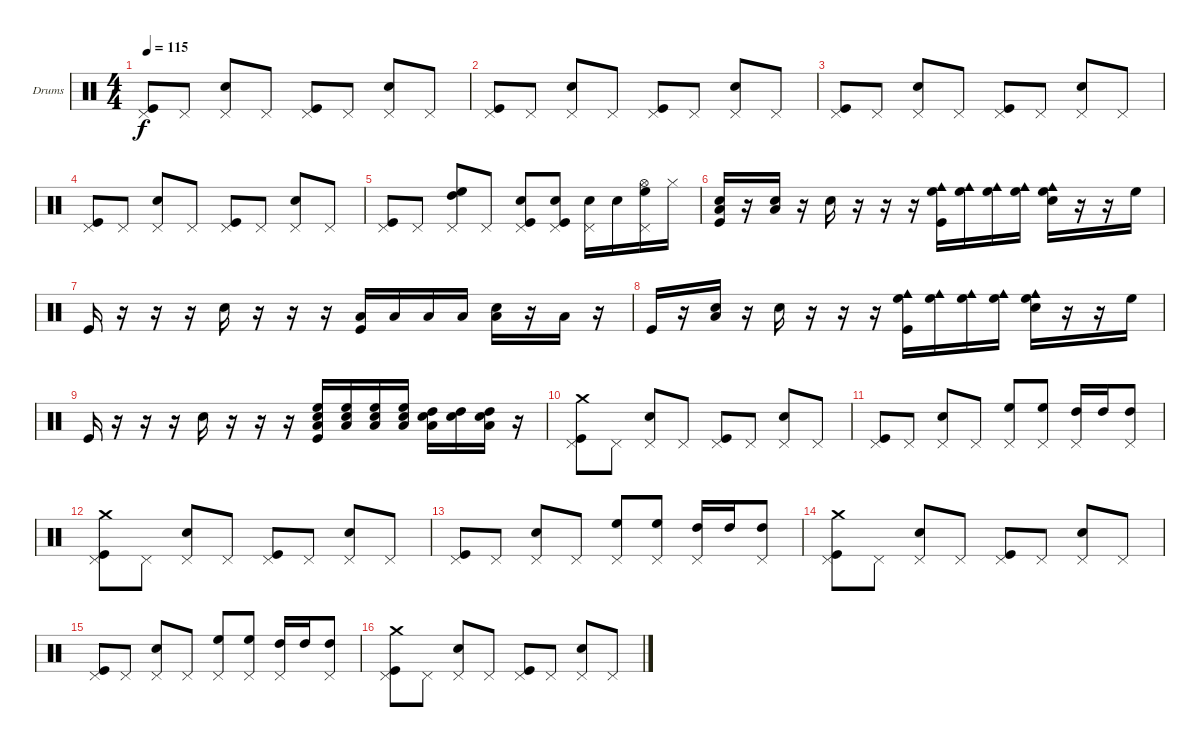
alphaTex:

\bracketExtendMode groupsimilarinstruments
\firstSystemTrackNameOrientation horizontal
\otherSystemsTrackNameOrientation horizontal
\track ("Дядя Том" "Drums") {instrument percussion}
\staff {score}
\articulation defaults
\ts (4 4)
\tempo 115
\clef neutral
\ks c
("Pedal Hi-Hat (hit)" "Kick (hit)").8{dy f} "Pedal Hi-Hat (hit)".8 ("Pedal Hi-Hat (hit)" "Snare (hit) 2").8 "Pedal Hi-Hat (hit)".8 ("Pedal Hi-Hat (hit)" "Kick (hit)").8 "Pedal Hi-Hat (hit)".8 ("Pedal Hi-Hat (hit)" "Snare (hit) 2").8 "Pedal Hi-Hat (hit)".8 |
("Pedal Hi-Hat (hit)" "Kick (hit)").8 "Pedal Hi-Hat (hit)".8 ("Pedal Hi-Hat (hit)" "Snare (hit) 2").8 "Pedal Hi-Hat (hit)".8 ("Pedal Hi-Hat (hit)" "Kick (hit)").8 "Pedal Hi-Hat (hit)".8 ("Pedal Hi-Hat (hit)" "Snare (hit) 2").8 "Pedal Hi-Hat (hit)".8 |
("Pedal Hi-Hat (hit)" "Kick (hit)").8 "Pedal Hi-Hat (hit)".8 ("Pedal Hi-Hat (hit)" "Snare (hit) 2").8 "Pedal Hi-Hat (hit)".8 ("Pedal Hi-Hat (hit)" "Kick (hit)").8 "Pedal Hi-Hat (hit)".8 ("Pedal Hi-Hat (hit)" "Snare (hit) 2").8 "Pedal Hi-Hat (hit)".8 |
("Pedal Hi-Hat (hit)" "Kick (hit)").8 "Pedal Hi-Hat (hit)".8 ("Pedal Hi-Hat (hit)" "Snare (hit) 2").8 "Pedal Hi-Hat (hit)".8 ("Pedal Hi-Hat (hit)" "Kick (hit)").8 "Pedal Hi-Hat (hit)".8 ("Pedal Hi-Hat (hit)" "Snare (hit) 2").8 "Pedal Hi-Hat (hit)".8 |
("Pedal Hi-Hat (hit)" "Kick (hit)").8 "Pedal Hi-Hat (hit)".8 ("Pedal Hi-Hat (hit)" "High Floor Tom (hit)" "High Tom (hit)").8 "Pedal Hi-Hat (hit)".8 ("Pedal Hi-Hat (hit)" "Snare (hit) 2" "Kick (hit)").8 ("Pedal Hi-Hat (hit)" "Snare (hit) 2" "Kick (hit)").8 ("Pedal Hi-Hat (hit)" "Snare (hit) 2").16 "Snare (hit) 2".16 ("Pedal Hi-Hat (hit)" "Hi-Hat (open)" "High Floor Tom (hit)").16 "Hi-Hat (closed)".16 |
("Low Tom (hit)" "Snare (hit) 2" "Kick (hit)").16 r.16 ("Low Tom (hit)" "Snare (hit) 2").16 r.16 "Snare (hit) 2".16 r.16 r.16 r.16 ("Cowbell medium (hit)" "High Floor Tom (hit)" "Kick (hit)").16 ("Cowbell medium (hit)" "High Floor Tom (hit)").16 ("Cowbell medium (hit)" "High Floor Tom (hit)").16 ("Cowbell medium (hit)" "High Floor Tom (hit)").16 ("Cowbell medium (hit)" "High Floor Tom (hit)" "Snare (hit) 2").16 r.16 r.16 "High Floor Tom (hit)".16 |
"Kick (hit)".16 r.16 r.16 r.16 "Snare (hit) 2".16 r.16 r.16 r.16 ("Low Tom (hit)" "Kick (hit)").16 "Low Tom (hit)".16 "Low Tom (hit)".16 "Low Tom (hit)".16 ("Low Tom (hit)" "Snare (hit) 2").16 r.16 "Low Tom (hit)".16 r.16 |
"Kick (hit)".16 r.16 ("Low Tom (hit)" "Snare (hit) 2").16 r.16 "Snare (hit) 2".16 r.16 r.16 r.16 ("Cowbell medium (hit)" "High Floor Tom (hit)" "Kick (hit)").16 ("Cowbell medium (hit)" "High Floor Tom (hit)").16 ("Cowbell medium (hit)" "High Floor Tom (hit)").16 ("Cowbell medium (hit)" "High Floor Tom (hit)").16 ("Cowbell medium (hit)" "High Floor Tom (hit)" "Snare (hit) 2").16 r.16 r.16 "High Floor Tom (hit)".16 |
"Kick (hit)".16 r.16 r.16 r.16 "Snare (hit) 2".16 r.16 r.16 r.16 ("Snare (hit) 2" "High Floor Tom (hit)" "Low Tom (hit)" "Kick (hit)").16 ("Snare (hit) 2" "High Floor Tom (hit)" "Low Tom (hit)").16 ("Snare (hit) 2" "High Floor Tom (hit)" "Low Tom (hit)").16 ("Snare (hit) 2" "High Floor Tom (hit)" "Low Tom (hit)").16 ("Snare (hit) 2" "High Tom (hit)" "Low Tom (hit)").16 ("Snare (hit) 2" "High Tom (hit)").16 ("Snare (hit) 2" "High Tom (hit)" "Low Tom (hit)").16 r.16 |
("Pedal Hi-Hat (hit)" "Crash medium (hit)" "Kick (hit)").8 "Pedal Hi-Hat (hit)".8 ("Pedal Hi-Hat (hit)" "Snare (hit) 2").8 "Pedal Hi-Hat (hit)".8 ("Pedal Hi-Hat (hit)" "Kick (hit)").8 "Pedal Hi-Hat (hit)".8 ("Pedal Hi-Hat (hit)" "Snare (hit) 2").8 "Pedal Hi-Hat (hit)".8 |
("Pedal Hi-Hat (hit)" "Kick (hit)").8 "Pedal Hi-Hat (hit)".8 ("Pedal Hi-Hat (hit)" "Snare (hit) 2").8 "Pedal Hi-Hat (hit)".8 ("Pedal Hi-Hat (hit)" "High Floor Tom (hit)").8 ("Pedal Hi-Hat (hit)" "High Floor Tom (hit)").8 ("Pedal Hi-Hat (hit)" "High Tom (hit)").16 "High Tom (hit)".16 ("Pedal Hi-Hat (hit)" "High Tom (hit)").8 |
("Pedal Hi-Hat (hit)" "Crash medium (hit)" "Kick (hit)").8 "Pedal Hi-Hat (hit)".8 ("Pedal Hi-Hat (hit)" "Snare (hit) 2").8 "Pedal Hi-Hat (hit)".8 ("Pedal Hi-Hat (hit)" "Kick (hit)").8 "Pedal Hi-Hat (hit)".8 ("Pedal Hi-Hat (hit)" "Snare (hit) 2").8 "Pedal Hi-Hat (hit)".8 |
("Pedal Hi-Hat (hit)" "Kick (hit)").8 "Pedal Hi-Hat (hit)".8 ("Pedal Hi-Hat (hit)" "Snare (hit) 2").8 "Pedal Hi-Hat (hit)".8 ("Pedal Hi-Hat (hit)" "High Floor Tom (hit)").8 ("Pedal Hi-Hat (hit)" "High Floor Tom (hit)").8 ("Pedal Hi-Hat (hit)" "High Tom (hit)").16 "High Tom (hit)".16 ("Pedal Hi-Hat (hit)" "High Tom (hit)").8 |
("Pedal Hi-Hat (hit)" "Crash medium (hit)" "Kick (hit)").8 "Pedal Hi-Hat (hit)".8 ("Pedal Hi-Hat (hit)" "Snare (hit) 2").8 "Pedal Hi-Hat (hit)".8 ("Pedal Hi-Hat (hit)" "Kick (hit)").8 "Pedal Hi-Hat (hit)".8 ("Pedal Hi-Hat (hit)" "Snare (hit) 2").8 "Pedal Hi-Hat (hit)".8 |
("Pedal Hi-Hat (hit)" "Kick (hit)").8 "Pedal Hi-Hat (hit)".8 ("Pedal Hi-Hat (hit)" "Snare (hit) 2").8 "Pedal Hi-Hat (hit)".8 ("Pedal Hi-Hat (hit)" "High Floor Tom (hit)").8 ("Pedal Hi-Hat (hit)" "High Floor Tom (hit)").8 ("Pedal Hi-Hat (hit)" "High Tom (hit)").16 "High Tom (hit)".16 ("Pedal Hi-Hat (hit)" "High Tom (hit)").8 |
("Pedal Hi-Hat (hit)" "Crash medium (hit)" "Kick (hit)").8 "Pedal Hi-Hat (hit)".8 ("Pedal Hi-Hat (hit)" "Snare (hit) 2").8 "Pedal Hi-Hat (hit)".8 ("Pedal Hi-Hat (hit)" "Kick (hit)").8 "Pedal Hi-Hat (hit)".8 ("Pedal Hi-Hat (hit)" "Snare (hit) 2").8 "Pedal Hi-Hat (hit)".8
